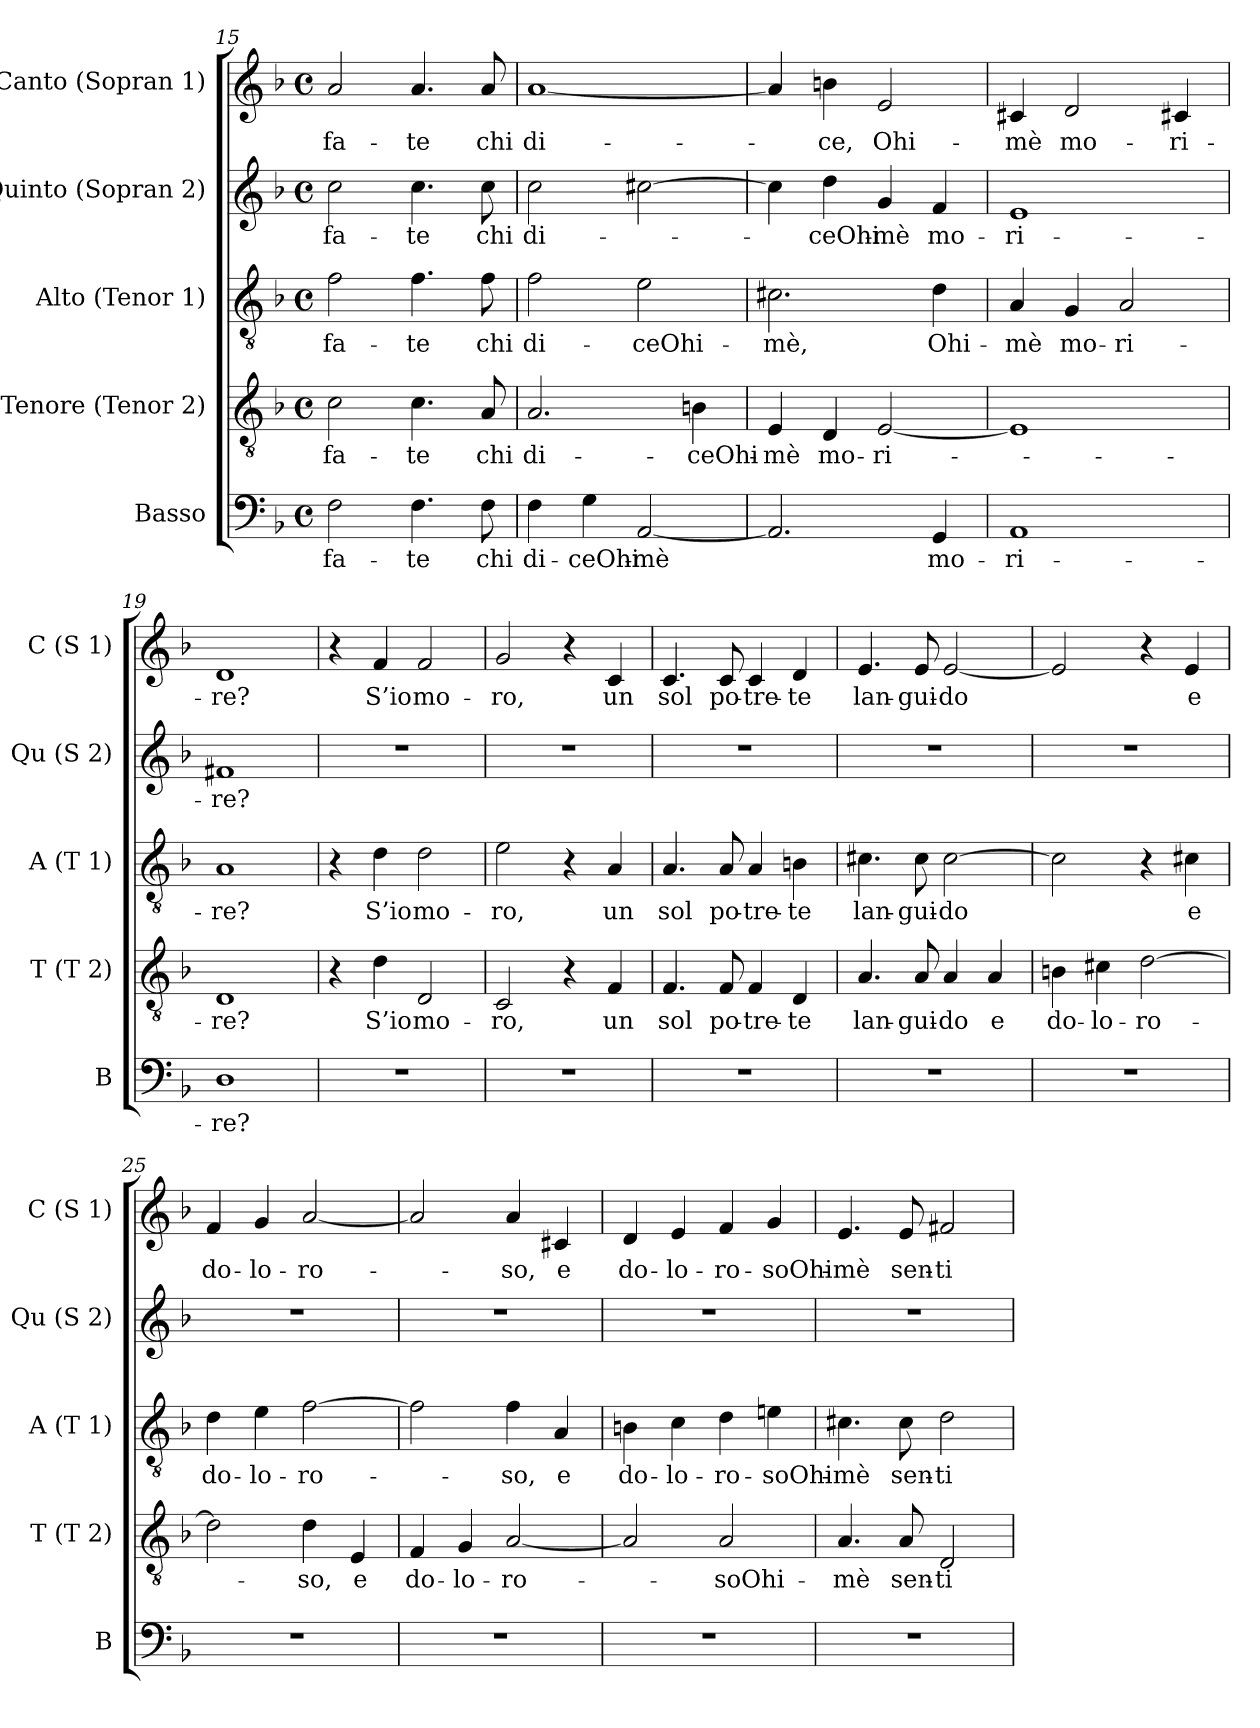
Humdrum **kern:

**kern	**text	**kern	**text	**kern	**text	**kern	**text	**kern	**text
*part5	*part5	*part4	*part4	*part3	*part3	*part2	*part2	*part1	*part1
*staff5	*staff5	*staff4	*staff4	*staff3	*staff3	*staff2	*staff2	*staff1	*staff1
*I"Basso	*	*I"Tenore (Tenor 2)	*	*I"Alto (Tenor 1)	*	*I"Quinto (Sopran 2)	*	*I"Canto (Sopran 1)	*
*I'B	*	*I'T (T 2)	*	*I'A (T 1)	*	*I'Qu (S 2)	*	*I'C (S 1)	*
*clefF4	*	*clefGv2	*	*clefGv2	*	*clefG2	*	*clefG2	*
*k[b-]	*	*k[b-]	*	*k[b-]	*	*k[b-]	*	*k[b-]	*
*d:	*	*d:	*	*d:	*	*d:	*	*d:	*
*M4/4	*	*M4/4	*	*M4/4	*	*M4/4	*	*M4/4	*
*met(c)	*	*met(c)	*	*met(c)	*	*met(c)	*	*met(c)	*
=15	=15	=15	=15	=15	=15	=15	=15	=15	=15
2F\	fa-	2c\	fa-	2f\	fa-	2cc\	fa-	2a/	fa-
4.F\	-te	4.c\	-te	4.f\	-te	4.cc\	-te	4.a/	-te
8F\	chi	8A/	chi	8f\	chi	8cc\	chi	8a/	chi
=16	=16	=16	=16	=16	=16	=16	=16	=16	=16
4F\	di-	2.A/	di-	2f\	di-	2cc\	di-	[1a	di-
4G\	-ceOhi-	.	.	.	.	.	.	.	.
[2AA/	-mè	.	.	2e\	-ceOhi-	[2cc#X\	.	.	.
.	.	4Bn\	-ceOhi-	.	.	.	.	.	.
!!LO:LB:g=z
=17	=17	=17	=17	=17	=17	=17	=17	=17	=17
2.AA/]	.	4E/	-mè	2.c#X\	-mè,	4cc#\]	.	4a/]	.
.	.	4D/	mo-	.	.	4dd\	-ceOhi-	4bn\	-ce,
.	.	[2E/	-ri-	.	.	4g/	-mè	2e/	Ohi-
4GG/	mo-	.	.	4d\	Ohi-	4f/	mo-	.	.
=18	=18	=18	=18	=18	=18	=18	=18	=18	=18
1AA	-ri-	1E]	.	4A/	-mè	1e	-ri-	4c#X/	-mè
.	.	.	.	4G/	mo-	.	.	2d/	mo-
.	.	.	.	2A/	-ri-	.	.	.	.
.	.	.	.	.	.	.	.	4c#X/	-ri-
=19	=19	=19	=19	=19	=19	=19	=19	=19	=19
1D	-re?	1D	-re?	1A	-re?	1f#X	-re?	1d	-re?
=20	=20	=20	=20	=20	=20	=20	=20	=20	=20
1r	.	4r	.	4r	.	1r	.	4r	.
.	.	4d\	S’io	4d\	S’io	.	.	4f/	S’io
.	.	2D/	mo-	2d\	mo-	.	.	2f/	mo-
!!LO:LB:g=z
=21	=21	=21	=21	=21	=21	=21	=21	=21	=21
1r	.	2C/	-ro,	2e\	-ro,	1r	.	2g/	-ro,
.	.	4r	.	4r	.	.	.	4r	.
.	.	4F/	un	4A/	un	.	.	4c/	un
=22	=22	=22	=22	=22	=22	=22	=22	=22	=22
1r	.	4.F/	sol	4.A/	sol	1r	.	4.c/	sol
.	.	8F/	po-	8A/	po-	.	.	8c/	po-
.	.	4F/	-tre-	4A/	-tre-	.	.	4c/	-tre-
.	.	4D/	-te	4Bn\	-te	.	.	4d/	-te
=23	=23	=23	=23	=23	=23	=23	=23	=23	=23
1r	.	4.A/	lan-	4.c#X\	lan-	1r	.	4.e/	lan-
.	.	8A/	-gui-	8c#\	-gui-	.	.	8e/	-gui-
.	.	4A/	-do	[2c#\	-do	.	.	[2e/	-do
.	.	4A/	e	.	.	.	.	.	.
=24	=24	=24	=24	=24	=24	=24	=24	=24	=24
1r	.	4Bn\	do-	2c#\]	.	1r	.	2e/]	.
.	.	4c#X\	-lo-	.	.	.	.	.	.
.	.	[2d\	-ro-	4r	.	.	.	4r	.
.	.	.	.	4c#X\	e	.	.	4e/	e
!!LO:PB:g=z
=25	=25	=25	=25	=25	=25	=25	=25	=25	=25
1r	.	2d\]	.	4d\	do-	1r	.	4f/	do-
.	.	.	.	4e\	-lo-	.	.	4g/	-lo-
.	.	4d\	-so,	[2f\	-ro-	.	.	[2a/	-ro-
.	.	4E/	e	.	.	.	.	.	.
=26	=26	=26	=26	=26	=26	=26	=26	=26	=26
1r	.	4F/	do-	2f\]	.	1r	.	2a/]	.
.	.	4G/	-lo-	.	.	.	.	.	.
.	.	[2A/	-ro-	4f\	-so,	.	.	4a/	-so,
.	.	.	.	4A/	e	.	.	4c#X/	e
=27	=27	=27	=27	=27	=27	=27	=27	=27	=27
1r	.	2A/]	.	4Bn\	do-	1r	.	4d/	do-
.	.	.	.	4c\	-lo-	.	.	4e/	-lo-
.	.	2A/	-soOhi-	4d\	-ro-	.	.	4f/	-ro-
.	.	.	.	4en\	-soOhi-	.	.	4g/	-soOhi-
=28	=28	=28	=28	=28	=28	=28	=28	=28	=28
1r	.	4.A/	-mè	4.c#X\	-mè	1r	.	4.e/	-mè
.	.	8A/	sen-	8c#\	sen-	.	.	8e/	sen-
.	.	2D/	-ti-	2d\	-ti-	.	.	2f#X/	-ti-
=	=	=	=	=	=	=	=	=	=
*-	*-	*-	*-	*-	*-	*-	*-	*-	*-
